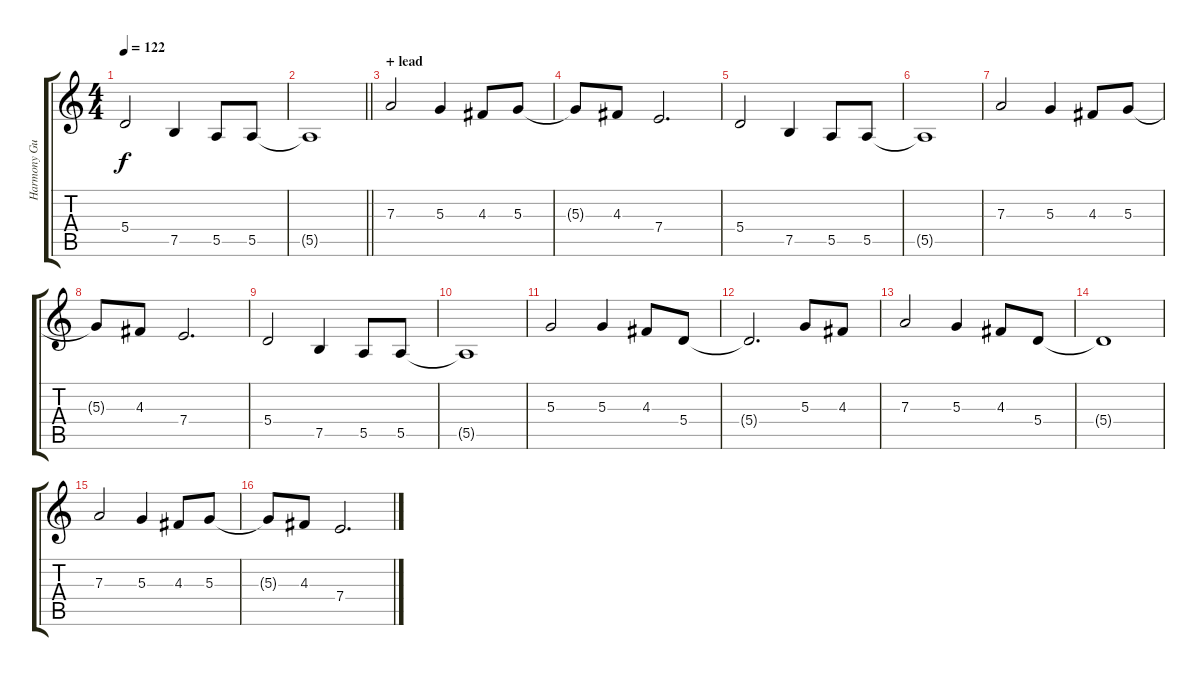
\track ("Harmony Guitar I" "Harmony Gu") {instrument distortionguitar}
\staff {score tabs}
\tuning (B3 Gb3 D3 A2 E2 B1) {hide}
\ts (4 4)
\tempo 122
\clef g2
\ks c
5.4.2{dy f} 7.5.4 5.5.8 5.5.8 |
\barLineRight lightlight
5.5{t}.1 |
\section ("" "+ lead")
7.3.2 5.3.4 4.3.8 5.3.8 |
5.3{t}.8 4.3.8 7.4.2{d} |
5.4.2 7.5.4 5.5.8 5.5.8 |
5.5{t}.1 |
7.3.2 5.3.4 4.3.8 5.3.8 |
5.3{t}.8 4.3.8 7.4.2{d} |
5.4.2 7.5.4 5.5.8 5.5.8 |
5.5{t}.1 |
5.3.2 5.3.4 4.3.8 5.4.8 |
5.4{t}.2{d} 5.3.8 4.3.8 |
7.3.2 5.3.4 4.3.8 5.4.8 |
5.4{t}.1 |
7.3.2 5.3.4 4.3.8 5.3.8 |
5.3{t}.8 4.3.8 7.4.2{d}
